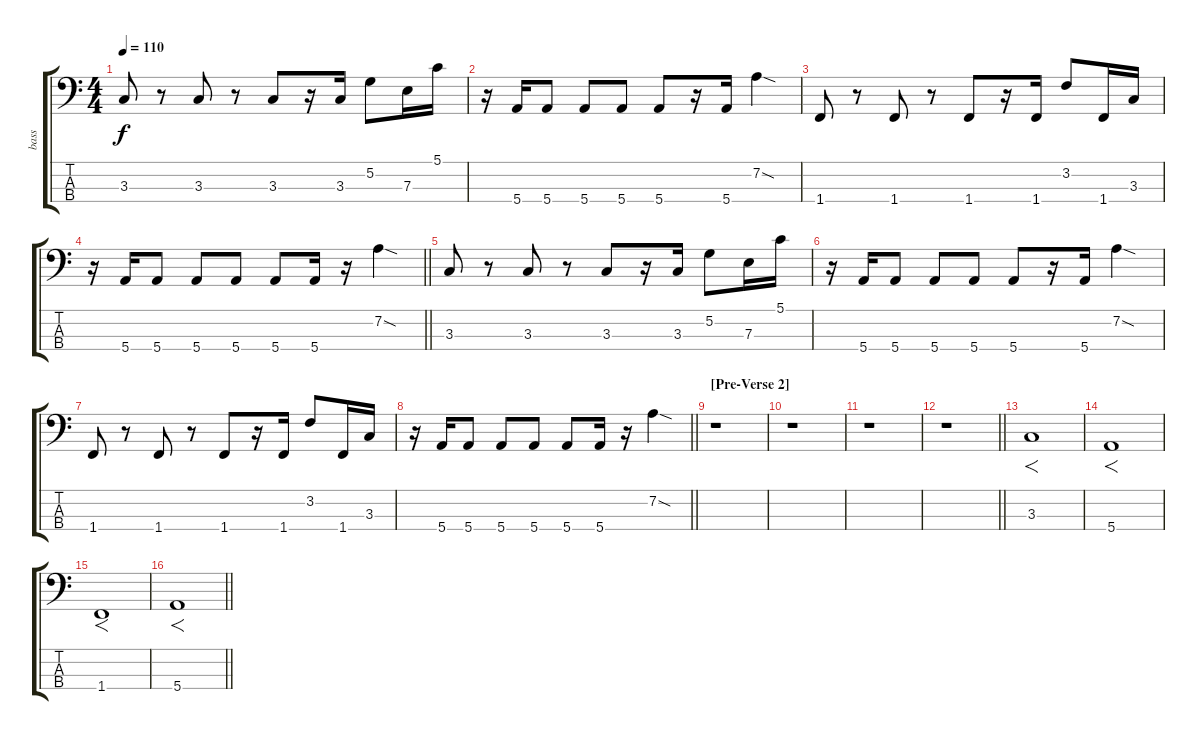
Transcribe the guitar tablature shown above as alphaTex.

\track ("bass" "bass") {instrument slapbass1}
\staff {score tabs}
\tuning (G2 D2 A1 E1) {hide}
\ts (4 4)
\tempo 110
\clef f4
\ks c
3.3.8{dy f} r.8 3.3.8 r.8 3.3.8 r.16 3.3.16 5.2.8 7.3.16 5.1.16 |
r.16 5.4.16 5.4.8 5.4.8 5.4.8 5.4.8 r.16 5.4.16 7.2{sod}.4 |
1.4.8 r.8 1.4.8 r.8 1.4.8 r.16 1.4.16 3.2.8 1.4.16 3.3.16 |
\barLineRight lightlight
r.16 5.4.16 5.4.8 5.4.8 5.4.8 5.4.8 5.4.16 r.16 7.2{sod}.4 |
\section ("" "")
3.3.8 r.8 3.3.8 r.8 3.3.8 r.16 3.3.16 5.2.8 7.3.16 5.1.16 |
r.16 5.4.16 5.4.8 5.4.8 5.4.8 5.4.8 r.16 5.4.16 7.2{sod}.4 |
1.4.8 r.8 1.4.8 r.8 1.4.8 r.16 1.4.16 3.2.8 1.4.16 3.3.16 |
\barLineRight lightlight
r.16 5.4.16 5.4.8 5.4.8 5.4.8 5.4.8 5.4.16 r.16 7.2{sod}.4 |
\section ("" "[Pre-Verse 2]")
r.1 |
r.1 |
r.1 |
\barLineRight lightlight
r.1 |
3.3.1{f} |
5.4.1{f} |
1.4.1{f} |
\barLineRight lightlight
5.4.1{f}
